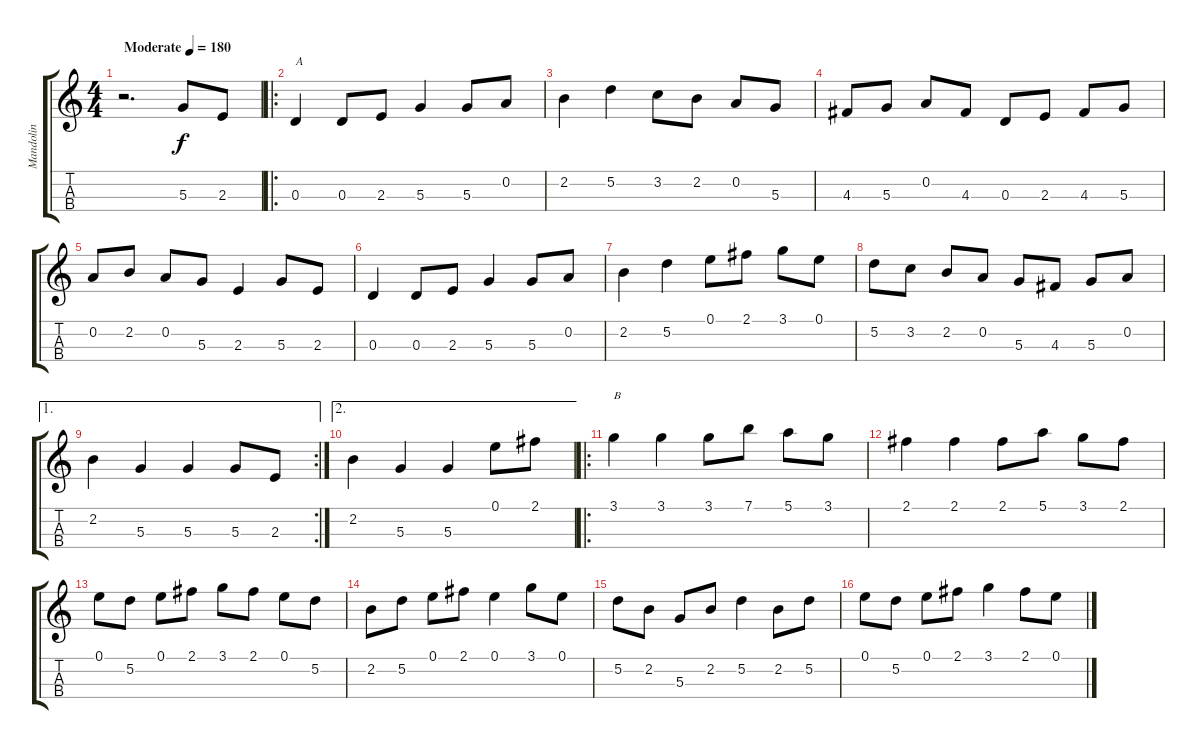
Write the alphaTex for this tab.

\track ("Mandolin" "Mandolin") {instrument acousticguitarsteel}
\staff {score tabs}
\tuning (E4 A3 D3 G2) {hide}
\ts (4 4)
\tempo (180 "Moderate")
\clef g2
\ks c
r.2{d dy f instrument acousticguitarsteel} 5.3.8 2.3.8 |
\ro
0.3.4{txt "A"} 0.3.8 2.3.8 5.3.4 5.3.8 0.2.8 |
2.2.4 5.2.4 3.2.8 2.2.8 0.2.8 5.3.8 |
4.3.8 5.3.8 0.2.8 4.3.8 0.3.8 2.3.8 4.3.8 5.3.8 |
0.2.8 2.2.8 0.2.8 5.3.8 2.3.4 5.3.8 2.3.8 |
0.3.4 0.3.8 2.3.8 5.3.4 5.3.8 0.2.8 |
2.2.4 5.2.4 0.1.8 2.1.8 3.1.8 0.1.8 |
5.2.8 3.2.8 2.2.8 0.2.8 5.3.8 4.3.8 5.3.8 0.2.8 |
\ae 1
\rc 2
2.2.4 5.3.4 5.3.4 5.3.8 2.3.8 |
\ae 2
2.2.4 5.3.4 5.3.4 0.1.8 2.1.8 |
\ro
3.1.4{txt "B"} 3.1.4 3.1.8 7.1.8 5.1.8 3.1.8 |
2.1.4 2.1.4 2.1.8 5.1.8 3.1.8 2.1.8 |
0.1.8 5.2.8 0.1.8 2.1.8 3.1.8 2.1.8 0.1.8 5.2.8 |
2.2.8 5.2.8 0.1.8 2.1.8 0.1.4 3.1.8 0.1.8 |
5.2.8 2.2.8 5.3.8 2.2.8 5.2.4 2.2.8 5.2.8 |
0.1.8 5.2.8 0.1.8 2.1.8 3.1.4 2.1.8 0.1.8
